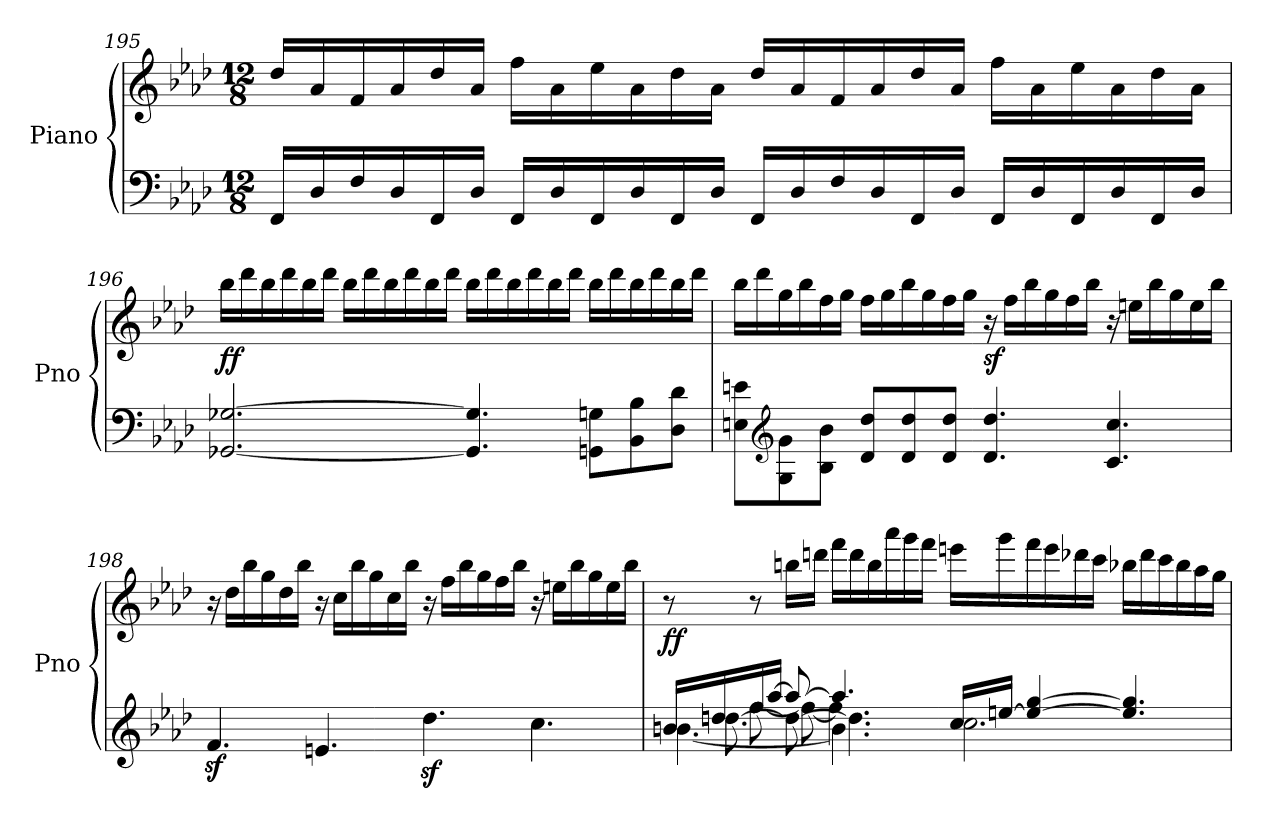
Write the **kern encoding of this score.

**kern	**kern	**dynam
*part1	*part1	*part1
*staff2	*staff1	*staff1/2
*I"Piano	*	*
*I'Pno	*	*
*clefF4	*clefG2	*
*k[b-e-a-d-]	*k[b-e-a-d-]	*
*A-:	*A-:	*
*M12/8	*M12/8	*
=195	=195	=195
16FF/LL	16dd-/LL	.
16D-/	16a-/	.
16F/	16f/	.
16D-/	16a-/	.
16FF/	16dd-/	.
16D-/JJ	16a-/JJ	.
16FF/LL	16ff\LL	.
16D-/	16a-\	.
16FF/	16ee-\	.
16D-/	16a-\	.
16FF/	16dd-\	.
16D-/JJ	16a-\JJ	.
16FF/LL	16dd-/LL	.
16D-/	16a-/	.
16F/	16f/	.
16D-/	16a-/	.
16FF/	16dd-/	.
16D-/JJ	16a-/JJ	.
16FF/LL	16ff\LL	.
16D-/	16a-\	.
16FF/	16ee-\	.
16D-/	16a-\	.
16FF/	16dd-\	.
16D-/JJ	16a-\JJ	.
!!LO:PB:g=z
=196	=196	=196
!	!	!LO:DY:b
[2.GG-X/ [2.G-X/	16bb-\LL	ff
.	16ddd-\	.
.	16bb-\	.
.	16ddd-\	.
.	16bb-\	.
.	16ddd-\JJ	.
.	16bb-\LL	.
.	16ddd-\	.
.	16bb-\	.
.	16ddd-\	.
.	16bb-\	.
.	16ddd-\JJ	.
4.GG-/] 4.G-/]	16bb-\LL	.
.	16ddd-\	.
.	16bb-\	.
.	16ddd-\	.
.	16bb-\	.
.	16ddd-\JJ	.
8GGn\ 8Gn\L	16bb-\LL	.
.	16ddd-\	.
8BB-\ 8B-\	16bb-\	.
.	16ddd-\	.
8D-\ 8d-\J	16bb-\	.
.	16ddd-\JJ	.
=197	=197	=197
8En\ 8en\L	16bb-\LL	.
.	16ddd-\	.
*clefG2	*	*
8G\ 8g\	16gg\	.
.	16bb-\	.
8B-\ 8b-\J	16ff\	.
.	16gg\JJ	.
8d-/ 8dd-/L	16ff\LL	.
.	16gg\	.
8d-/ 8dd-/	16bb-\	.
.	16gg\	.
8d-/ 8dd-/J	16ff\	.
.	16gg\JJ	.
!	!	!LO:DY:b
4.d-/ 4.dd-/	16r	sf
.	16ff\LL	.
.	16bb-\	.
.	16gg\	.
.	16ff\	.
.	16bb-\JJ	.
4.c/ 4.cc/	16r	.
.	16een\LL	.
.	16bb-\	.
.	16gg\	.
.	16ee\	.
.	16bb-\JJ	.
!!LO:LB:g=z
=198	=198	=198
4.fz>/	16r	.
.	16dd-\LL	.
.	16bb-\	.
.	16gg\	.
.	16dd-\	.
.	16bb-\JJ	.
4.en/	16r	.
.	16cc\LL	.
.	16bb-\	.
.	16gg\	.
.	16cc\	.
.	16bb-\JJ	.
4.dd-z>\	16r	.
.	16ff\LL	.
.	16bb-\	.
.	16gg\	.
.	16ff\	.
.	16bb-\JJ	.
4.cc\	16r	.
.	16een\LL	.
.	16bb-\	.
.	16gg\	.
.	16ee\	.
.	16bb-\JJ	.
=199	=199	=199
*^	*	*
*	*^	*	*
*	*	*^	*	*
!	!	!	!	!	!LO:DY:b
16b/LL	[4.bn\	16ryy	8ryy	8r	ff
16dd/	.	[8.ddn\	.	.	.
16ff/	.	.	[8ff\	8r	.
[16aa-/JJ	.	.	.	.	.
8aa-/_	.	8dd\_	8ff\_	16bbn\LL	.
.	.	.	.	16dddn\JJ	.
4.aa-/]	4.b\]	4.dd\]	4.ff\]	16fff\LL	.
.	.	.	.	16ddd\	.
.	.	.	.	16bb\	.
.	.	.	.	16aaa-\	.
.	.	.	.	16ggg\	.
.	.	.	.	16fff\JJ	.
16cc/LL	2.cc\	2.ryy	2.ryy	16eeen\LL	.
[16een/JJ	.	.	.	16ggg\	.
4ee/_ [4gg/	.	.	.	16fff\	.
.	.	.	.	16eee\	.
.	.	.	.	16ddd-X\	.
.	.	.	.	16ccc\JJ	.
4.ee/] 4.gg/]	.	.	.	16bb-X\LL	.
.	.	.	.	16ddd-\	.
.	.	.	.	16ccc\	.
.	.	.	.	16bb-\	.
.	.	.	.	16aa-\	.
.	.	.	.	16gg\JJ	.
*v	*v	*v	*v	*	*
=	=	=
*-	*-	*-
